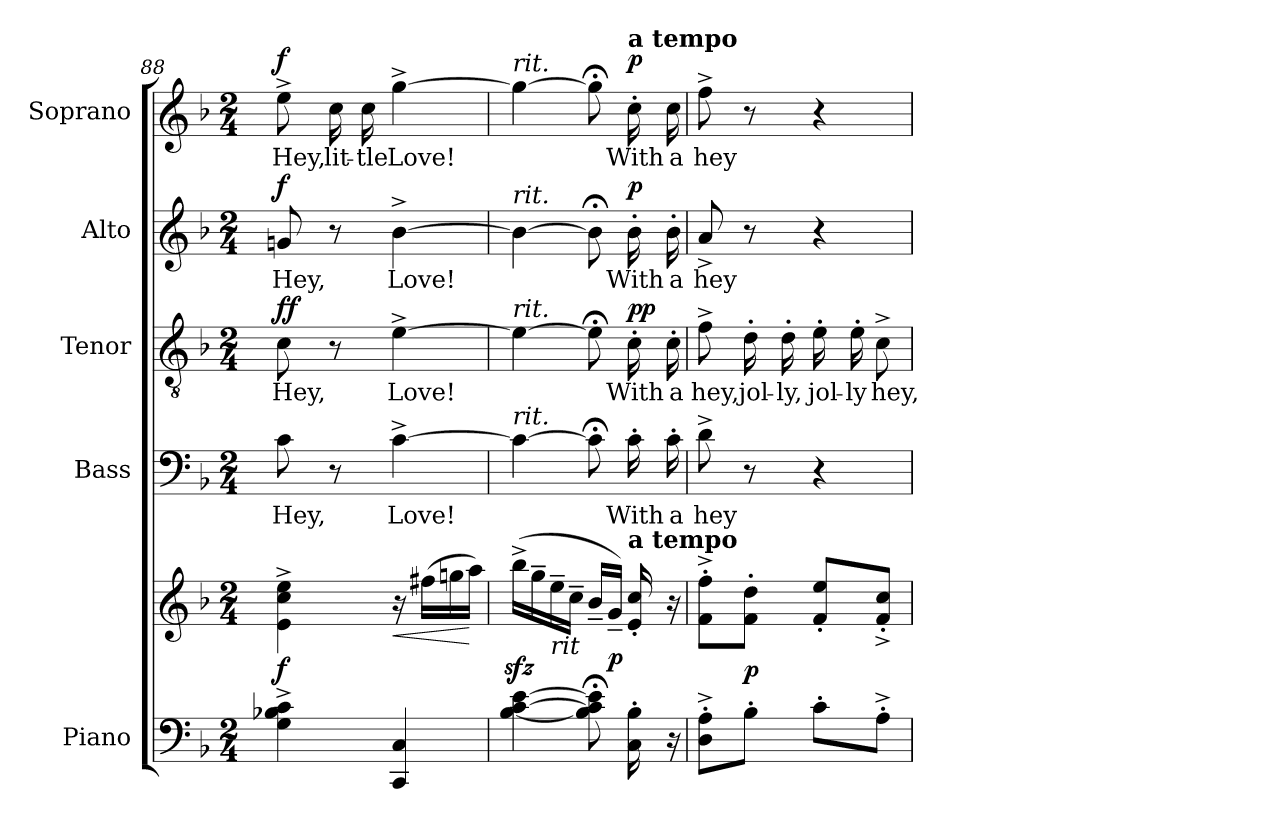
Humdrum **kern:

**kern	**kern	**dynam	**kern	**text	**kern	**text	**dynam	**kern	**text	**dynam	**kern	**text	**dynam
*part5	*part5	*part5	*part4	*part4	*part3	*part3	*part3	*part2	*part2	*part2	*part1	*part1	*part1
*staff6	*staff5	*staff5/6	*staff4	*staff4	*staff3	*staff3	*staff3	*staff2	*staff2	*staff2	*staff1	*staff1	*staff1
*I"Piano	*	*	*I"Bass	*	*I"Tenor	*	*	*I"Alto	*	*	*I"Soprano	*	*
*I'Pno.	*	*	*I'B.	*	*I'T.	*	*	*I'A.	*	*	*I'S.	*	*
*clefF4	*clefG2	*	*clefF4	*	*clefGv2	*	*	*clefG2	*	*	*clefG2	*	*
*	*	*	*	*	*ITrd7c12	*	*	*	*	*	*	*	*
*k[b-]	*k[b-]	*	*k[b-]	*	*k[b-]	*	*	*k[b-]	*	*	*k[b-]	*	*
*F:	*F:	*	*F:	*	*F:	*	*	*F:	*	*	*F:	*	*
*M2/4	*M2/4	*	*M2/4	*	*M2/4	*	*	*M2/4	*	*	*M2/4	*	*
=88	=88	=88	=88	=88	=88	=88	=88	=88	=88	=88	=88	=88	=88
!	!	!	!	!LO:LY:b:color=#000000	!	!	!	!	!	!	!	!	!
!	!	!	!	!	!	!LO:LY:b:color=#000000	!	!	!	!	!	!	!
!	!	!	!	!	!	!	!	!	!LO:LY:b:color=#000000	!	!	!	!
!	!	!	!	!	!	!	!	!	!	!	!	!LO:LY:b:color=#000000	!
4Gi\^ 4B-Xi^ 4ci^	4ei\^ 4cci^ 4eei^	f	8ci\	Hey,	8Ci\	Hey,	f f	8gni/	Hey,	f	8ee^i\	Hey,	f
!	!	!	!	!	!	!	!	!	!	!	!	!LO:LY:b:color=#000000	!
.	.	.	8r	.	8r	.	.	8r	.	.	16cci\	lit-	.
!	!	!	!	!	!	!	!	!	!	!	!	!LO:LY:b:color=#000000	!
.	.	.	.	.	.	.	.	.	.	.	16cci\	-tle	.
!	!	!LO:HP:b	!	!	!	!	!	!	!	!	!	!	!
!	!	!	!	!LO:LY:b:color=#000000	!	!	!	!	!	!	!	!	!
!	!	!	!	!	!	!LO:LY:b:color=#000000	!	!	!	!	!	!	!
!	!	!	!	!	!	!	!	!	!LO:LY:b:color=#000000	!	!	!	!
!	!	!	!	!	!	!	!	!	!	!	!	!LO:LY:b:color=#000000	!
4CCi/ 4Ci	16r	<	[4c^i\	Love!	[4E^i\	Love!	.	[4b-^i\	Love!	.	[4gg^i\	Love!	.
.	(16ff#Xi\LL	.	.	.	.	.	.	.	.	.	.	.	.
.	16ggni\	.	.	.	.	.	.	.	.	.	.	.	.
.	16aai\JJ)	[	.	.	.	.	.	.	.	.	.	.	.
=89	=89	=89	=89	=89	=89	=89	=89	=89	=89	=89	=89	=89	=89
!	!	!	!	!	!	!	!	!	!	!	!LO:TX:a:i:t=rit.	!	!
!	!	!	!	!	!	!	!	!LO:TX:a:i:t=rit.	!	!	!	!	!
!	!	!	!	!	!LO:TX:a:i:t=rit.	!	!	!	!	!	!	!	!
!	!	!	!LO:TX:a:i:t=rit.	!	!	!	!	!	!	!	!	!	!
[4B-i\ [4ci [4ei	(16bb-zz^i\LL	.	4ci\_	.	4Ei\_	.	.	4b-i\_	.	.	4ggi\_	.	.
.	16gg~i\	.	.	.	.	.	.	.	.	.	.	.	.
!	!LO:TX:b:i:t=rit	!	!	!	!	!	!	!	!	!	!	!	!
.	16ee~i\	.	.	.	.	.	.	.	.	.	.	.	.
.	16cc~i\JJ	.	.	.	.	.	.	.	.	.	.	.	.
8B-i\]; 8ci]; 8ei];	16b-~i/LL	.	8c;i\]	.	8E;i\]	.	.	8b-;i\]	.	.	8gg;i\]	.	.
.	16g~i/JJ)	p	.	.	.	.	.	.	.	.	.	.	.
!	!	!	!	!LO:LY:b:color=#000000	!	!	!	!	!	!	!	!	!
!	!	!	!	!	!	!LO:LY:b:color=#000000	!	!	!	!	!	!	!
!	!	!	!	!	!	!	!	!	!LO:LY:b:color=#000000	!	!	!	!
!	!	!	!	!	!	!	!	!	!	!	!LO:TX:a:B:t=a tempo	!	!
!	!LO:TX:a:B:t=a tempo	!	!	!	!	!	!	!	!	!	!	!	!
!	!	!	!	!	!	!	!	!	!	!	!	!LO:LY:b:color=#000000	!
16Ci\' 16B-i'	16ei/' 16cci'	.	16c'i\	With	16C'i\	With	p p	16b-'i\	With	p	16cc'i\	With	p
!	!	!	!	!LO:LY:b:color=#000000	!	!	!	!	!	!	!	!	!
!	!	!	!	!	!	!LO:LY:b:color=#000000	!	!	!	!	!	!	!
!	!	!	!	!	!	!	!	!	!LO:LY:b:color=#000000	!	!	!	!
!	!	!	!	!	!	!	!	!	!	!	!	!LO:LY:b:color=#000000	!
16r	16r	.	16c'i\	a	16C'i\	a	.	16b-'i\	a	.	16cci\	a	.
=90	=90	=90	=90	=90	=90	=90	=90	=90	=90	=90	=90	=90	=90
!	!	!	!	!LO:LY:b:color=#000000	!	!	!	!	!	!	!	!	!
!	!	!	!	!	!	!LO:LY:b:color=#000000	!	!	!	!	!	!	!
!	!	!	!	!	!	!	!	!	!LO:LY:b:color=#000000	!	!	!	!
!	!	!	!	!	!	!	!	!	!	!	!	!LO:LY:b:color=#000000	!
8Di\'^ 8Ai'^L	8fi\'^ 8ffi'^L	.	8d^i\	hey	8F^i\	hey,	.	8a^i/	hey	.	8ff^i\	hey	.
!	!	!	!	!	!	!LO:LY:b:color=#000000	!	!	!	!	!	!	!
8B-'i\J	8fi\' 8ddi'J	p	8r	.	16D'i\	jol-	.	8r	.	.	8r	.	.
!	!	!	!	!	!	!LO:LY:b:color=#000000	!	!	!	!	!	!	!
.	.	.	.	.	16D'i\	-ly,	.	.	.	.	.	.	.
!	!	!	!	!	!	!LO:LY:b:color=#000000	!	!	!	!	!	!	!
8c'i\L	8fi/' 8eei'L	.	4r	.	16E'i\	jol-	.	4r	.	.	4r	.	.
!	!	!	!	!	!	!LO:LY:b:color=#000000	!	!	!	!	!	!	!
.	.	.	.	.	16E'i\	-ly	.	.	.	.	.	.	.
!	!	!	!	!	!	!LO:LY:b:color=#000000	!	!	!	!	!	!	!
8A'^i\J	8fi/'^ 8cci'^J	.	.	.	8C^i\	hey,	.	.	.	.	.	.	.
=	=	=	=	=	=	=	=	=	=	=	=	=	=
*-	*-	*-	*-	*-	*-	*-	*-	*-	*-	*-	*-	*-	*-
